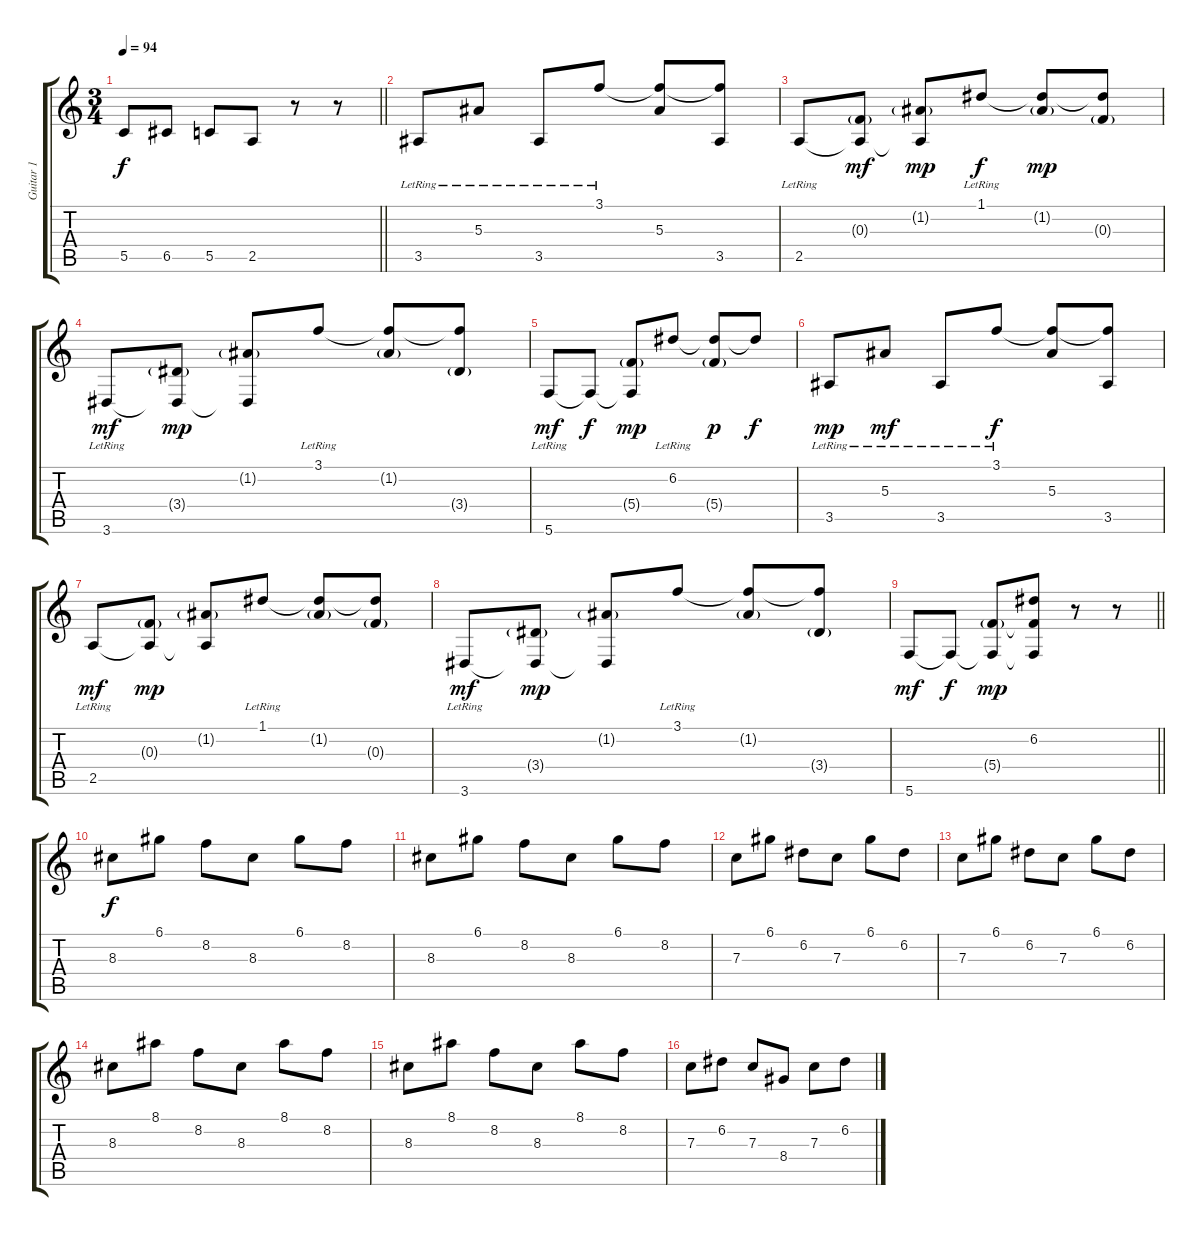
\track ("Guitar 1" "Guitar 1") {instrument electricguitarclean}
\staff {score tabs}
\tuning (D4 A3 F3 C3 G2 C2) {hide}
\ts (3 4)
\tempo 94
\clef g2
\barLineRight lightlight
\ks c
5.5.8{dy f} 6.5.8 5.5.8 2.5.8 r.8 r.8 |
\section ("" "")
3.5{lr}.8{instrument electricguitarclean} 5.3{lr}.8 3.5{lr}.8 3.1{lr}.8 (3.1{t} 5.3).8 (3.1{t} 3.5).8 |
2.5{lr}.8 (0.3{g} 2.5{t}).8{dy mf} (1.2{g} 2.5{t}).8{dy mp} 1.1{lr}.8{dy f} (1.1{t} 1.2{g}).8{dy mp} (1.1{t} 0.3{g}).8 |
3.6{lr}.8{dy mf} (3.4{g} 3.6{t}).8{dy mp} (1.2{g} 3.6{t}).8 3.1{lr}.8 (3.1{t} 1.2{g}).8 (3.1{t} 3.4{g}).8 |
5.6{lr}.8{dy mf} 5.6{t}.8{dy f} (5.4{g} 5.6{t}).8{dy mp} 6.2{lr}.8 (6.2{t} 5.4{g}).8{dy p} 6.2{t}.8{dy f} |
3.5{lr}.8{dy mp} 5.3{lr}.8{dy mf} 3.5{lr}.8 3.1{lr}.8{dy f} (3.1{t} 5.3).8 (3.1{t} 3.5).8 |
2.5{lr}.8{dy mf} (0.3{g} 2.5{t}).8{dy mp} (1.2{g} 2.5{t}).8 1.1{lr}.8 (1.1{t} 1.2{g}).8 (1.1{t} 0.3{g}).8 |
3.6{lr}.8{dy mf} (3.4{g} 3.6{t}).8{dy mp} (1.2{g} 3.6{t}).8 3.1{lr}.8 (3.1{t} 1.2{g}).8 (3.1{t} 3.4{g}).8 |
\barLineRight lightlight
5.6.8{dy mf} 5.6{t}.8{dy f} (5.4{g} 5.6{t}).8{dy mp} (6.2 5.4{t} 5.6{t}).8 r.8 r.8 |
\section ("" "")
8.3.8{dy f volume 12 instrument distortionguitar} 6.1.8 8.2.8 8.3.8 6.1.8 8.2.8 |
8.3.8 6.1.8 8.2.8 8.3.8 6.1.8 8.2.8 |
7.3.8 6.1.8 6.2.8 7.3.8 6.1.8 6.2.8 |
7.3.8 6.1.8 6.2.8 7.3.8 6.1.8 6.2.8 |
8.3.8 8.1.8 8.2.8 8.3.8 8.1.8 8.2.8 |
8.3.8 8.1.8 8.2.8 8.3.8 8.1.8 8.2.8 |
7.3.8 6.2.8 7.3.8 8.4.8 7.3.8 6.2.8
